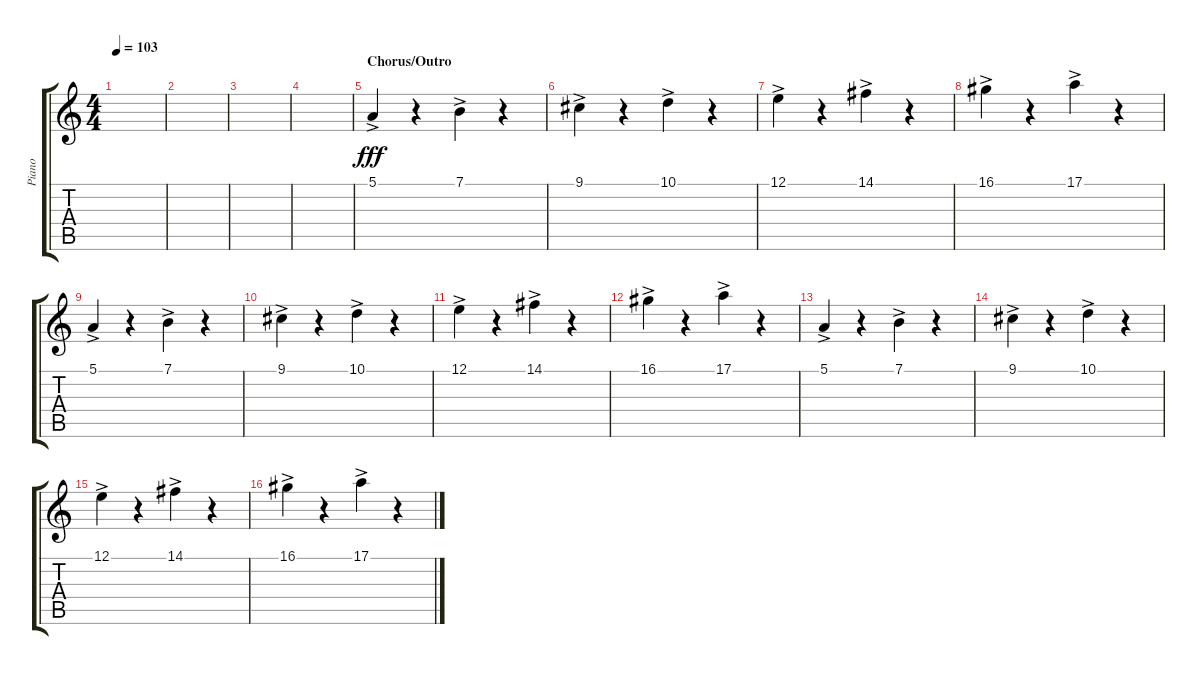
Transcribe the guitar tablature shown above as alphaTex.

\track ("Piano" "Piano") {instrument acousticgrandpiano}
\staff {score tabs}
\tuning (E4 B3 G3 D3 A2 E2) {hide}
\ts (4 4)
\tempo 103
\clef g2
\ks c
|
|
|
|
\section ("" "Chorus/Outro")
5.1{ac}.4{dy fff volume 14} r.4 7.1{ac}.4 r.4 |
9.1{ac}.4{volume 14} r.4 10.1{ac}.4 r.4 |
12.1{ac}.4{volume 14} r.4 14.1{ac}.4 r.4 |
16.1{ac}.4{volume 14} r.4 17.1{ac}.4 r.4 |
5.1{ac}.4{volume 14} r.4 7.1{ac}.4 r.4 |
9.1{ac}.4{volume 14} r.4 10.1{ac}.4 r.4 |
12.1{ac}.4{volume 14} r.4 14.1{ac}.4 r.4 |
16.1{ac}.4{volume 14} r.4 17.1{ac}.4 r.4 |
5.1{ac}.4{volume 14} r.4 7.1{ac}.4 r.4 |
9.1{ac}.4{volume 14} r.4 10.1{ac}.4 r.4 |
12.1{ac}.4{volume 14} r.4 14.1{ac}.4 r.4 |
16.1{ac}.4{volume 14} r.4 17.1{ac}.4 r.4
